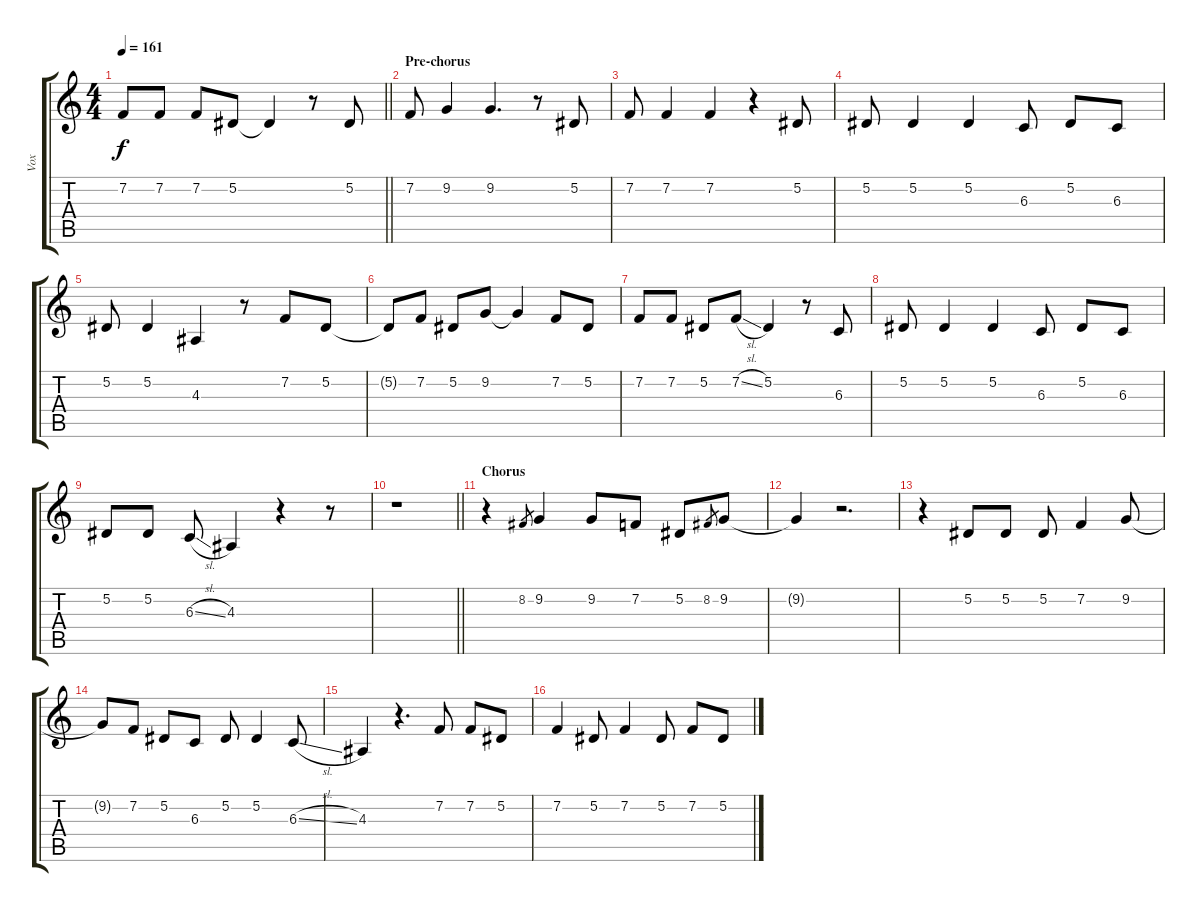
\track ("Vox" "Vox") {instrument lead2sawtooth}
\staff {score tabs}
\tuning (Eb4 Bb3 Gb3 Db3 Ab2 Eb2) {hide}
\ts (4 4)
\tempo 161
\clef g2
\barLineRight lightlight
\ks c
7.2.8{dy f} 7.2.8 7.2.8 5.2.8 5.2{t}.4 r.8 5.2.8 |
\section ("" "Pre-chorus")
7.2.8 9.2.4 9.2.4{d} r.8 5.2.8 |
7.2.8 7.2.4 7.2.4 r.4 5.2.8 |
5.2.8 5.2.4 5.2.4 6.3.8 5.2.8 6.3.8 |
5.2.8 5.2.4 4.3.4 r.8 7.2.8 5.2.8 |
5.2{t}.8 7.2.8 5.2.8 9.2.8 9.2{t}.4 7.2.8 5.2.8 |
7.2.8 7.2.8 5.2.8 7.2{sl}.8 5.2.4 r.8 6.3.8 |
5.2.8 5.2.4 5.2.4 6.3.8 5.2.8 6.3.8 |
5.2.8 5.2.8 6.3{sl}.8 4.3.4 r.4 r.8 |
\barLineRight lightlight
r.1 |
\section ("" "Chorus")
r.4 8.2.8{gr} 9.2.4 9.2.8 7.2.8 5.2.8 8.2.8{gr} 9.2.8 |
9.2{t}.4 r.2{d} |
r.4 5.2.8 5.2.8 5.2.8 7.2.4 9.2.8 |
9.2{t}.8 7.2.8 5.2.8 6.3.8 5.2.8 5.2.4 6.3{sl}.8 |
4.3.4 r.4{d} 7.2.8 7.2.8 5.2.8 |
7.2.4 5.2.8 7.2.4 5.2.8 7.2.8 5.2.8
